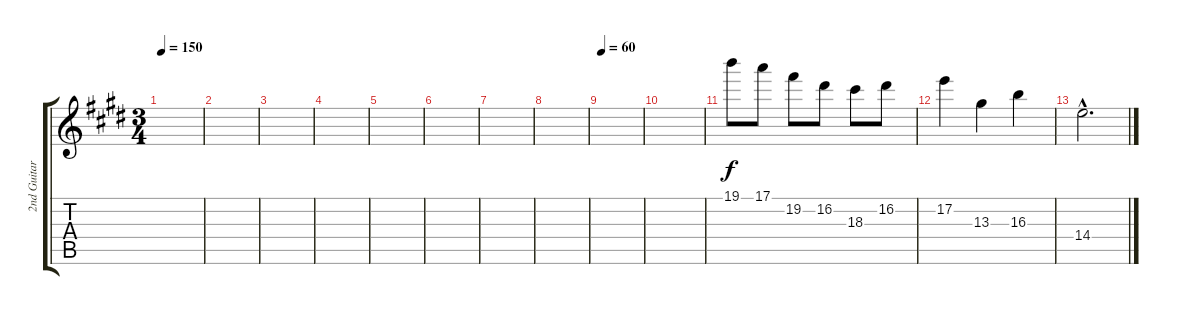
\track ("2nd Guitar" "2nd Guitar") {instrument electricguitarjazz}
\staff {score tabs}
\tuning (E4 B3 G3 D3 A2 E2) {hide}
\ts (3 4)
\tempo 150
\clef g2
\ks e
|
|
|
|
|
|
|
|
\tempo 60
|
|
19.1.8{volume 12} 17.1.8 19.2.8 16.2.8 18.3.8 16.2.8 |
17.2.4 13.3.4 16.3.4 |
14.4{hac}.2{d}
